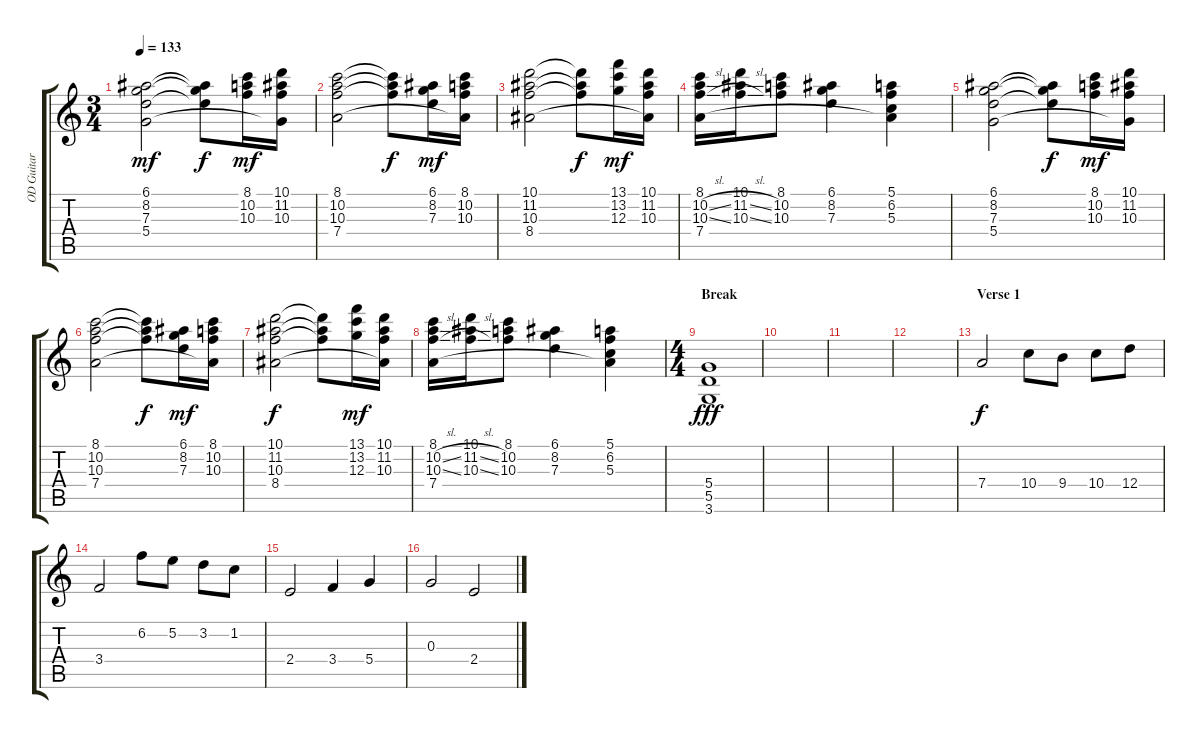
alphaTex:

\track ("OD Guitar" "OD Guitar") {instrument overdrivenguitar}
\staff {score tabs}
\tuning (E4 B3 G3 D3 A2 E2) {hide}
\ts (3 4)
\tempo 133
\clef g2
\ks c
(6.1 8.2 7.3 5.4).2{dy mf} (6.1{t} 8.2{t} 7.3{t}).8{dy f} (8.1 10.2 10.3).16{dy mf} (10.1 11.2 10.3 5.4{t}).16 |
(8.1 10.2 10.3 7.4).2 (8.1{t} 10.2{t} 10.3{t}).8{dy f} (6.1 8.2 7.3).16{dy mf} (8.1 10.2 10.3 7.4{t}).16 |
(10.1 11.2 10.3 8.4).2 (10.1{t} 11.2{t} 10.3{t}).8{dy f} (13.1 13.2 12.3).16{dy mf} (10.1 11.2 10.3 8.4{t}).16 |
(8.1 10.2{sl} 10.3{sl} 7.4).16 (10.1 11.2{sl} 10.3{sl}).16 (8.1 10.2 10.3).8 (6.1 8.2 7.3).4 (5.1 6.2 5.3 7.4{t}).4 |
(6.1 8.2 7.3 5.4).2 (6.1{t} 8.2{t} 7.3{t}).8{dy f} (8.1 10.2 10.3).16{dy mf} (10.1 11.2 10.3 5.4{t}).16 |
(8.1 10.2 10.3 7.4).2 (8.1{t} 10.2{t} 10.3{t}).8{dy f} (6.1 8.2 7.3).16{dy mf} (8.1 10.2 10.3 7.4{t}).16 |
(10.1 11.2 10.3 8.4).2{dy f} (10.1{t} 11.2{t} 10.3{t}).8 (13.1 13.2 12.3).16{dy mf} (10.1 11.2 10.3 8.4{t}).16 |
(8.1 10.2{sl} 10.3{sl} 7.4).16 (10.1 11.2{sl} 10.3{sl}).16 (8.1 10.2 10.3).8 (6.1 8.2 7.3).4 (5.1 6.2 5.3 7.4{t}).4 |
\ts (4 4)
\section ("" "Break")
(5.4 5.5 3.6).1{dy fff volume 0} |
|
|
|
\section ("" "Verse 1")
7.4.2{dy f volume 14} 10.4.8 9.4.8 10.4.8 12.4.8 |
3.4.2 6.2.8 5.2.8 3.2.8 1.2.8 |
2.4.2 3.4.4 5.4.4 |
0.3.2 2.4.2
